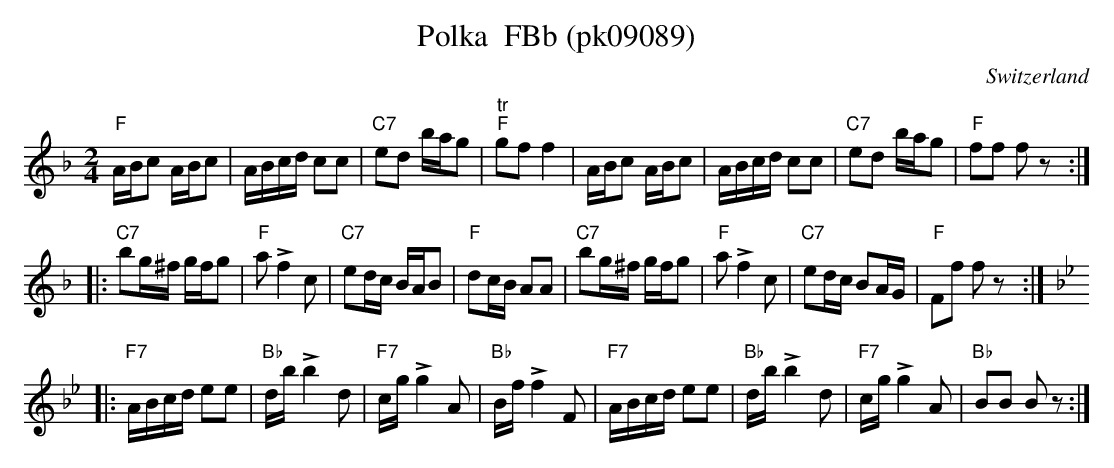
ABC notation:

X:1
T: Polka  FBb (pk09089)
M:2/4
L:1/16
O:Switzerland
K:F major
"F"ABc2 ABc2 | ABcd c2c2 | "C7"e2d2 bag2 | "tr""F"g2f2f4 | ABc2 ABc2 | ABcd c2c2 | "C7"e2d2 bag2 | "F"f2f2 f2z2 ::
"C7"b2g^f gfg2 | "F"a2!>!f4c2 | "C7"e2dc BAB2 | "F"d2cB A2A2 | "C7"b2g^f gfg2 | "F"a2!>!f4c2 | "C7"e2dc B2AG | "F"F2f2 f2z2 :: [K:Bb]
"F7"ABcd e2e2 | "Bb"db!>!b4d2 | "F7"cg !>!g4A2 | "Bb"Bf!>!f4F2 | "F7"ABcd e2e2 | "Bb"db!>!b4d2 | "F7"cg !>!g4A2 | "Bb"B2B2 B2z2 :|
